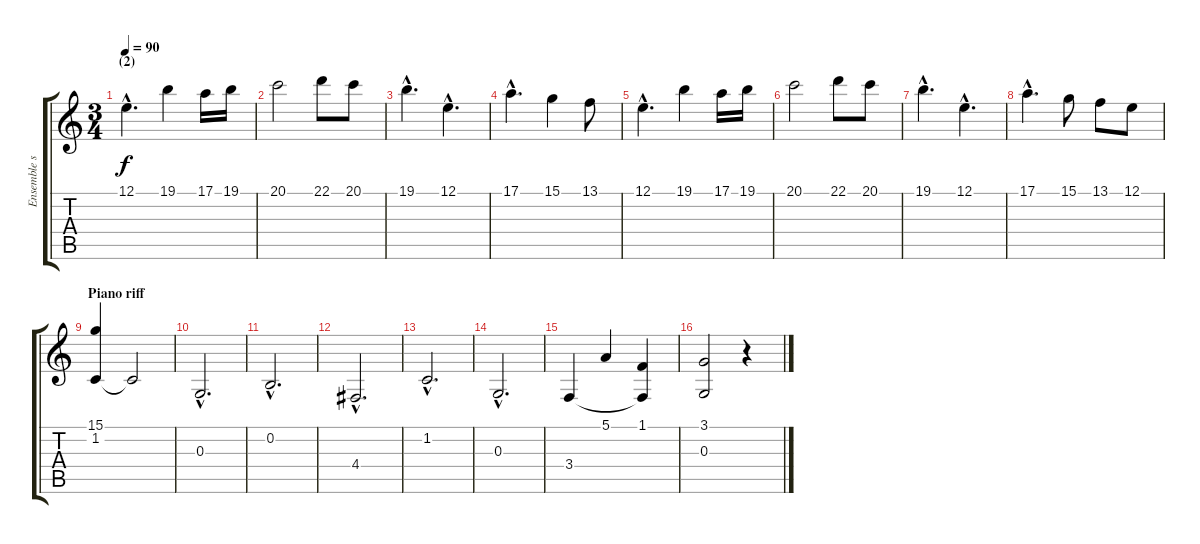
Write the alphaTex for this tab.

\track ("Ensemble string" "Ensemble s") {instrument stringensemble1}
\staff {score tabs}
\tuning (E4 B3 G3 D3 A2 E2) {hide}
\ts (3 4)
\section ("" "(2)")
\tempo 90
\clef g2
\ks c
12.1{hac}.4{d dy f} 19.1.4 17.1.16 19.1.16 |
20.1.2 22.1.8 20.1.8 |
19.1{hac}.4{d} 12.1{hac}.4{d} |
17.1{hac}.4{d} 15.1.4 13.1.8 |
12.1{hac}.4{d} 19.1.4 17.1.16 19.1.16 |
20.1.2 22.1.8 20.1.8 |
19.1{hac}.4{d} 12.1{hac}.4{d} |
17.1{hac}.4{d} 15.1.8 13.1.8 12.1.8 |
\section ("" "Piano riff")
(15.1 1.2).4 1.2{t}.2 |
0.3{hac}.2{d} |
0.2{hac}.2{d} |
4.4{hac}.2{d} |
1.2{hac}.2{d} |
0.3{hac}.2{d} |
3.4.4 5.1.4 (1.1 3.4{t}).4 |
(3.1 0.3).2 r.4
